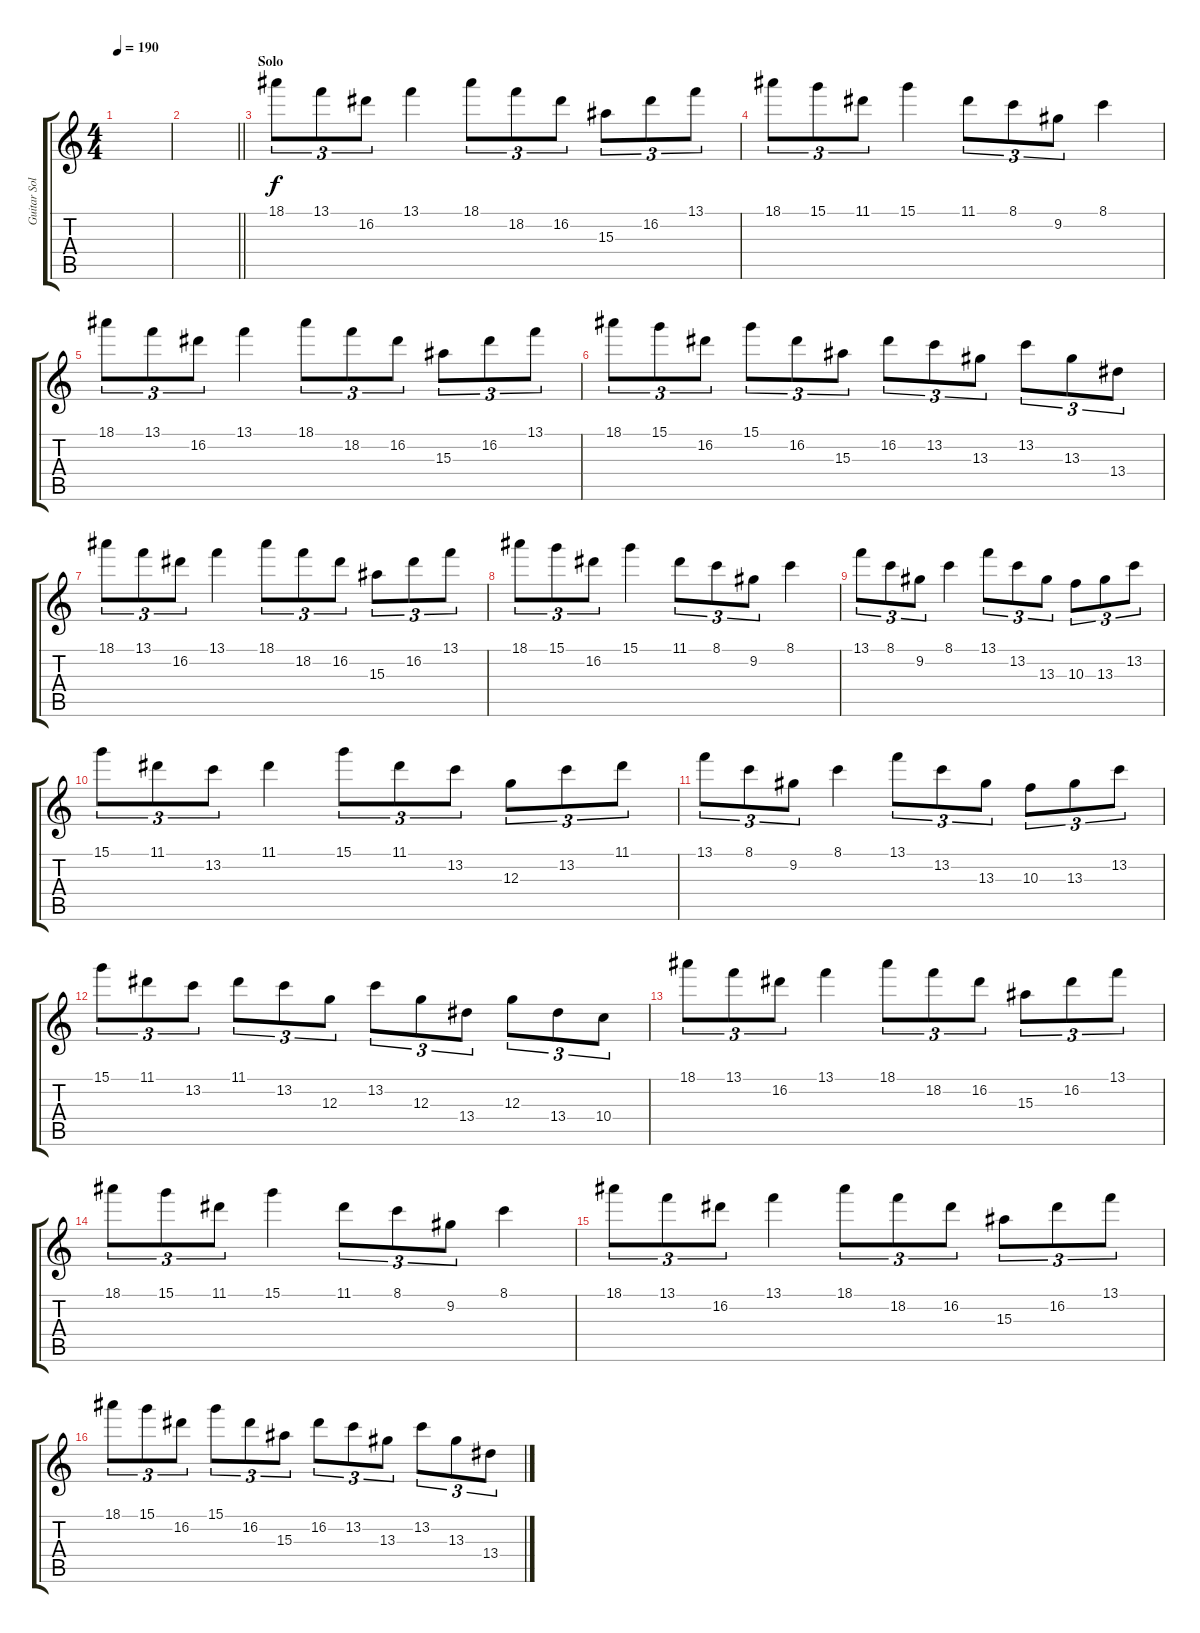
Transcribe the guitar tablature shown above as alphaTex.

\track ("Guitar Solo" "Guitar Sol") {instrument distortionguitar}
\staff {score tabs}
\tuning (E4 B3 G3 D3 A2 E2) {hide}
\ts (4 4)
\tempo 190
\clef g2
\ks c
|
\barLineRight lightlight
|
\section ("" "Solo")
18.1.8{tu (3 2)} 13.1.8{tu (3 2)} 16.2.8{tu (3 2)} 13.1.4 18.1.8{tu (3 2)} 18.2.8{tu (3 2)} 16.2.8{tu (3 2)} 15.3.8{tu (3 2)} 16.2.8{tu (3 2)} 13.1.8{tu (3 2)} |
18.1.8{tu (3 2)} 15.1.8{tu (3 2)} 11.1.8{tu (3 2)} 15.1.4 11.1.8{tu (3 2)} 8.1.8{tu (3 2)} 9.2.8{tu (3 2)} 8.1.4 |
18.1.8{tu (3 2)} 13.1.8{tu (3 2)} 16.2.8{tu (3 2)} 13.1.4 18.1.8{tu (3 2)} 18.2.8{tu (3 2)} 16.2.8{tu (3 2)} 15.3.8{tu (3 2)} 16.2.8{tu (3 2)} 13.1.8{tu (3 2)} |
18.1.8{tu (3 2)} 15.1.8{tu (3 2)} 16.2.8{tu (3 2)} 15.1.8{tu (3 2)} 16.2.8{tu (3 2)} 15.3.8{tu (3 2)} 16.2.8{tu (3 2)} 13.2.8{tu (3 2)} 13.3.8{tu (3 2)} 13.2.8{tu (3 2)} 13.3.8{tu (3 2)} 13.4.8{tu (3 2)} |
18.1.8{tu (3 2)} 13.1.8{tu (3 2)} 16.2.8{tu (3 2)} 13.1.4 18.1.8{tu (3 2)} 18.2.8{tu (3 2)} 16.2.8{tu (3 2)} 15.3.8{tu (3 2)} 16.2.8{tu (3 2)} 13.1.8{tu (3 2)} |
18.1.8{tu (3 2)} 15.1.8{tu (3 2)} 16.2.8{tu (3 2)} 15.1.4 11.1.8{tu (3 2)} 8.1.8{tu (3 2)} 9.2.8{tu (3 2)} 8.1.4 |
13.1.8{tu (3 2)} 8.1.8{tu (3 2)} 9.2.8{tu (3 2)} 8.1.4 13.1.8{tu (3 2)} 13.2.8{tu (3 2)} 13.3.8{tu (3 2)} 10.3.8{tu (3 2)} 13.3.8{tu (3 2)} 13.2.8{tu (3 2)} |
15.1.8{tu (3 2)} 11.1.8{tu (3 2)} 13.2.8{tu (3 2)} 11.1.4 15.1.8{tu (3 2)} 11.1.8{tu (3 2)} 13.2.8{tu (3 2)} 12.3.8{tu (3 2)} 13.2.8{tu (3 2)} 11.1.8{tu (3 2)} |
13.1.8{tu (3 2)} 8.1.8{tu (3 2)} 9.2.8{tu (3 2)} 8.1.4 13.1.8{tu (3 2)} 13.2.8{tu (3 2)} 13.3.8{tu (3 2)} 10.3.8{tu (3 2)} 13.3.8{tu (3 2)} 13.2.8{tu (3 2)} |
15.1.8{tu (3 2)} 11.1.8{tu (3 2)} 13.2.8{tu (3 2)} 11.1.8{tu (3 2)} 13.2.8{tu (3 2)} 12.3.8{tu (3 2)} 13.2.8{tu (3 2)} 12.3.8{tu (3 2)} 13.4.8{tu (3 2)} 12.3.8{tu (3 2)} 13.4.8{tu (3 2)} 10.4.8{tu (3 2)} |
18.1.8{tu (3 2)} 13.1.8{tu (3 2)} 16.2.8{tu (3 2)} 13.1.4 18.1.8{tu (3 2)} 18.2.8{tu (3 2)} 16.2.8{tu (3 2)} 15.3.8{tu (3 2)} 16.2.8{tu (3 2)} 13.1.8{tu (3 2)} |
18.1.8{tu (3 2)} 15.1.8{tu (3 2)} 11.1.8{tu (3 2)} 15.1.4 11.1.8{tu (3 2)} 8.1.8{tu (3 2)} 9.2.8{tu (3 2)} 8.1.4 |
18.1.8{tu (3 2)} 13.1.8{tu (3 2)} 16.2.8{tu (3 2)} 13.1.4 18.1.8{tu (3 2)} 18.2.8{tu (3 2)} 16.2.8{tu (3 2)} 15.3.8{tu (3 2)} 16.2.8{tu (3 2)} 13.1.8{tu (3 2)} |
18.1.8{tu (3 2)} 15.1.8{tu (3 2)} 16.2.8{tu (3 2)} 15.1.8{tu (3 2)} 16.2.8{tu (3 2)} 15.3.8{tu (3 2)} 16.2.8{tu (3 2)} 13.2.8{tu (3 2)} 13.3.8{tu (3 2)} 13.2.8{tu (3 2)} 13.3.8{tu (3 2)} 13.4.8{tu (3 2)}
